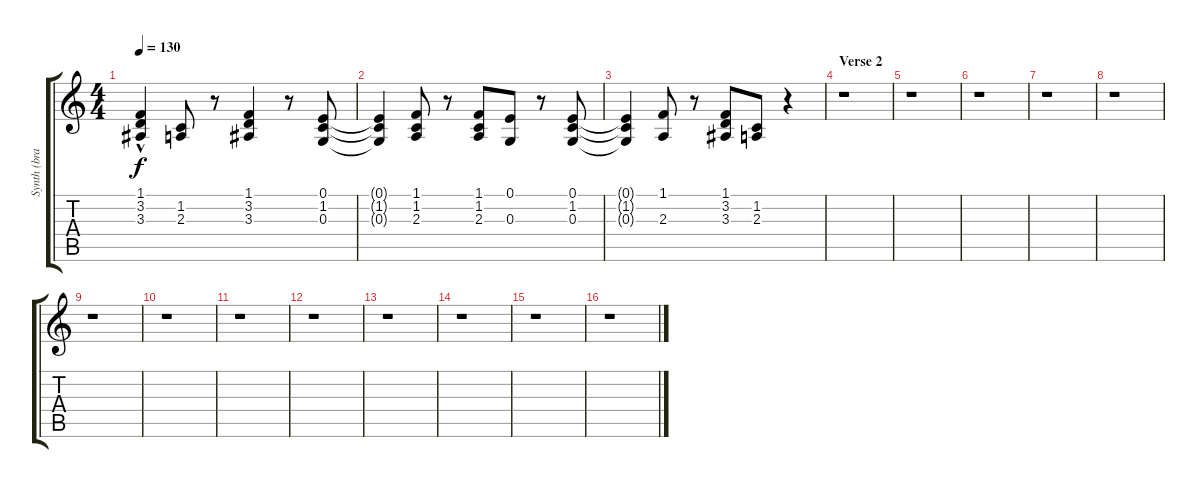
\track ("Synth (brass)" "Synth (bra") {instrument brasssection}
\staff {score tabs}
\tuning (E4 B3 G3 D3 A2 E2) {hide}
\ts (4 4)
\tempo 130
\clef g2
\ks c
(1.1{hac t} 3.2{t} 3.3{t}).4{dy f} (1.2 2.3).8 r.8 (1.1 3.2 3.3).4 r.8 (0.1 1.2 0.3).8 |
(0.1{t} 1.2{t} 0.3{t}).4 (1.1 1.2 2.3).8 r.8 (1.1 1.2 2.3).8 (0.1 0.3).8 r.8 (0.1 1.2 0.3).8 |
(0.1{t} 1.2{t} 0.3{t}).4 (1.1 2.3).8 r.8 (1.1 3.2 3.3).8 (1.2 2.3).8 r.4 |
\section ("" "Verse 2")
r.1 |
r.1 |
r.1 |
r.1 |
r.1 |
r.1 |
r.1 |
r.1 |
r.1 |
r.1 |
r.1 |
r.1 |
r.1
